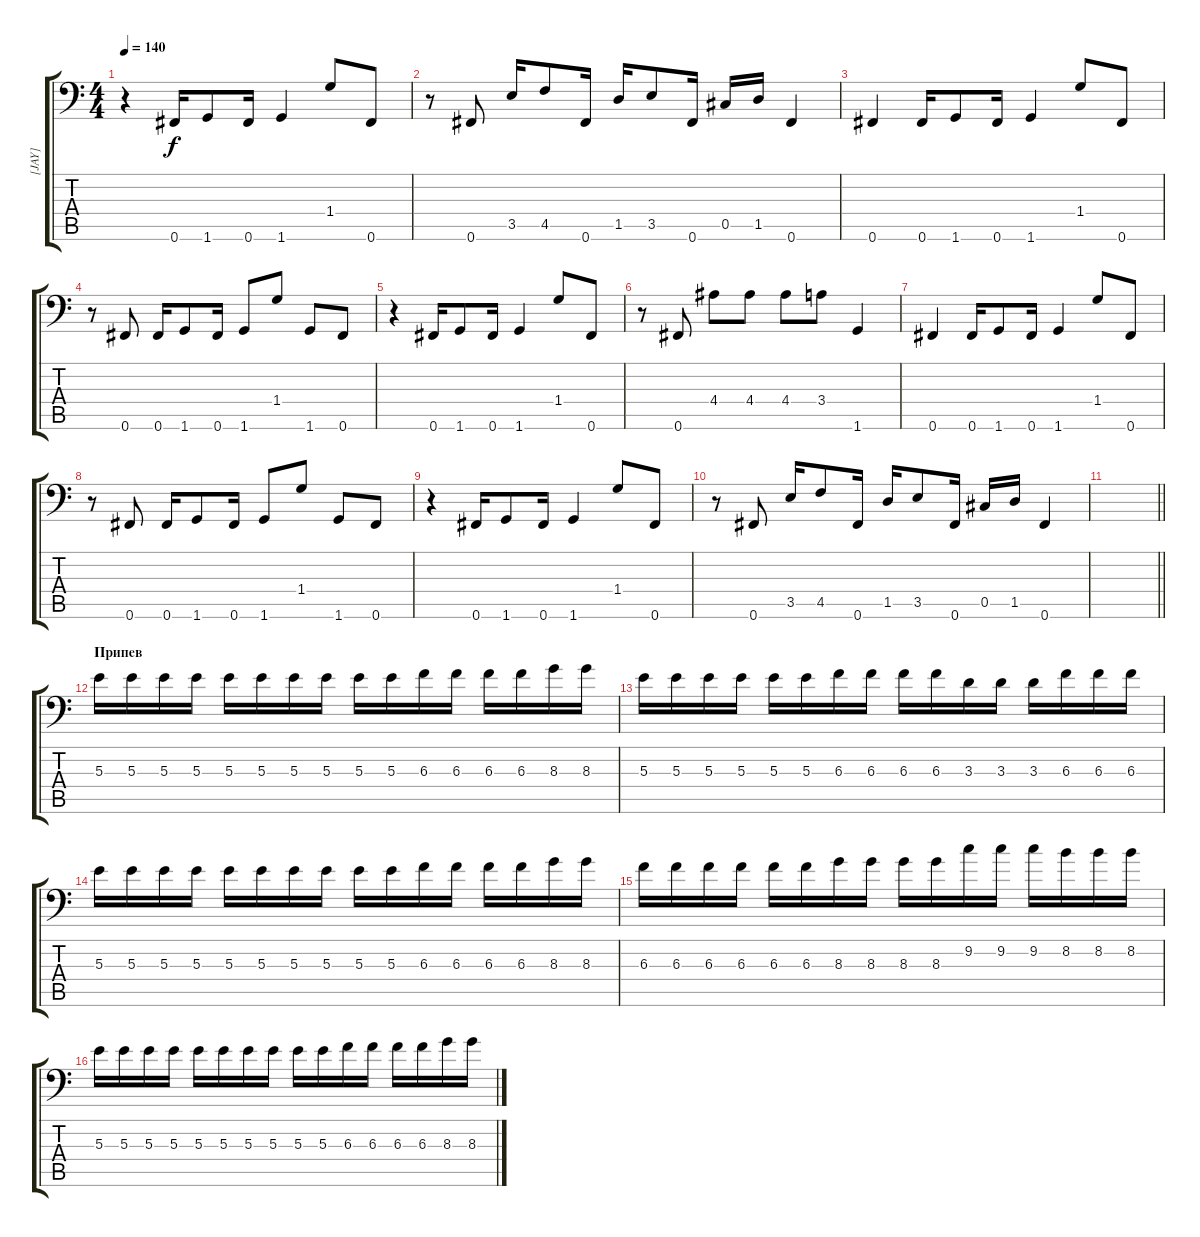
\track ("[JAY]" "[JAY]") {instrument overdrivenguitar}
\staff {score tabs}
\tuning (Ab3 Eb3 B2 Gb2 Db2 Gb1) {hide}
\ts (4 4)
\tempo 140
\clef f4
\ks c
r.4{dy f} 0.6.16 1.6.8 0.6.16 1.6.4 1.4.8 0.6.8 |
r.8 0.6.8 3.5.16 4.5.8 0.6.16 1.5.16 3.5.8 0.6.16 0.5.16 1.5.16 0.6.4 |
0.6.4 0.6.16 1.6.8 0.6.16 1.6.4 1.4.8 0.6.8 |
r.8 0.6.8 0.6.16 1.6.8 0.6.16 1.6.8 1.4.8 1.6.8 0.6.8 |
r.4 0.6.16 1.6.8 0.6.16 1.6.4 1.4.8 0.6.8 |
r.8 0.6.8 4.4.8 4.4.8 4.4.8 3.4.8 1.6.4 |
0.6.4 0.6.16 1.6.8 0.6.16 1.6.4 1.4.8 0.6.8 |
r.8 0.6.8 0.6.16 1.6.8 0.6.16 1.6.8 1.4.8 1.6.8 0.6.8 |
r.4 0.6.16 1.6.8 0.6.16 1.6.4 1.4.8 0.6.8 |
r.8 0.6.8 3.5.16 4.5.8 0.6.16 1.5.16 3.5.8 0.6.16 0.5.16 1.5.16 0.6.4 |
\barLineRight lightlight
|
\section ("" "Припев")
5.3.16 5.3.16 5.3.16 5.3.16 5.3.16 5.3.16 5.3.16 5.3.16 5.3.16 5.3.16 6.3.16 6.3.16 6.3.16 6.3.16 8.3.16 8.3.16 |
5.3.16 5.3.16 5.3.16 5.3.16 5.3.16 5.3.16 6.3.16 6.3.16 6.3.16 6.3.16 3.3.16 3.3.16 3.3.16 6.3.16 6.3.16 6.3.16 |
5.3.16 5.3.16 5.3.16 5.3.16 5.3.16 5.3.16 5.3.16 5.3.16 5.3.16 5.3.16 6.3.16 6.3.16 6.3.16 6.3.16 8.3.16 8.3.16 |
6.3.16 6.3.16 6.3.16 6.3.16 6.3.16 6.3.16 8.3.16 8.3.16 8.3.16 8.3.16 9.2.16 9.2.16 9.2.16 8.2.16 8.2.16 8.2.16 |
5.3.16 5.3.16 5.3.16 5.3.16 5.3.16 5.3.16 5.3.16 5.3.16 5.3.16 5.3.16 6.3.16 6.3.16 6.3.16 6.3.16 8.3.16 8.3.16
